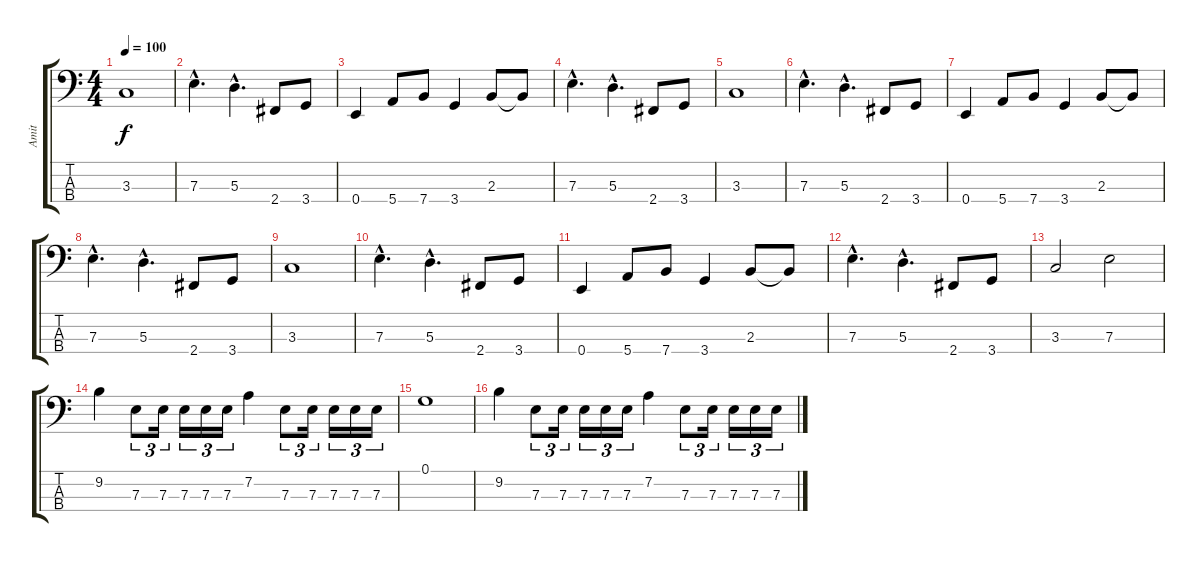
\track ("Amit" "Amit") {instrument electricbassfinger}
\staff {score tabs}
\tuning (G2 D2 A1 E1) {hide}
\ts (4 4)
\tempo 100
\clef f4
\ks c
3.3.1{dy f} |
7.3{hac}.4{d} 5.3{hac}.4{d} 2.4.8 3.4.8 |
0.4.4 5.4.8 7.4.8 3.4.4 2.3.8 2.3{t}.8 |
7.3{hac}.4{d} 5.3{hac}.4{d} 2.4.8 3.4.8 |
3.3.1 |
7.3{hac}.4{d} 5.3{hac}.4{d} 2.4.8 3.4.8 |
0.4.4 5.4.8 7.4.8 3.4.4 2.3.8 2.3{t}.8 |
7.3{hac}.4{d} 5.3{hac}.4{d} 2.4.8 3.4.8 |
3.3.1 |
7.3{hac}.4{d} 5.3{hac}.4{d} 2.4.8 3.4.8 |
0.4.4 5.4.8 7.4.8 3.4.4 2.3.8 2.3{t}.8 |
7.3{hac}.4{d} 5.3{hac}.4{d} 2.4.8 3.4.8 |
3.3.2 7.3.2 |
9.2.4 7.3.8{tu (3 2)} 7.3.16{tu (3 2)} 7.3.16{tu (3 2)} 7.3.16{tu (3 2)} 7.3.16{tu (3 2)} 7.2.4 7.3.8{tu (3 2)} 7.3.16{tu (3 2)} 7.3.16{tu (3 2)} 7.3.16{tu (3 2)} 7.3.16{tu (3 2)} |
0.1.1 |
9.2.4 7.3.8{tu (3 2)} 7.3.16{tu (3 2)} 7.3.16{tu (3 2)} 7.3.16{tu (3 2)} 7.3.16{tu (3 2)} 7.2.4 7.3.8{tu (3 2)} 7.3.16{tu (3 2)} 7.3.16{tu (3 2)} 7.3.16{tu (3 2)} 7.3.16{tu (3 2)}
